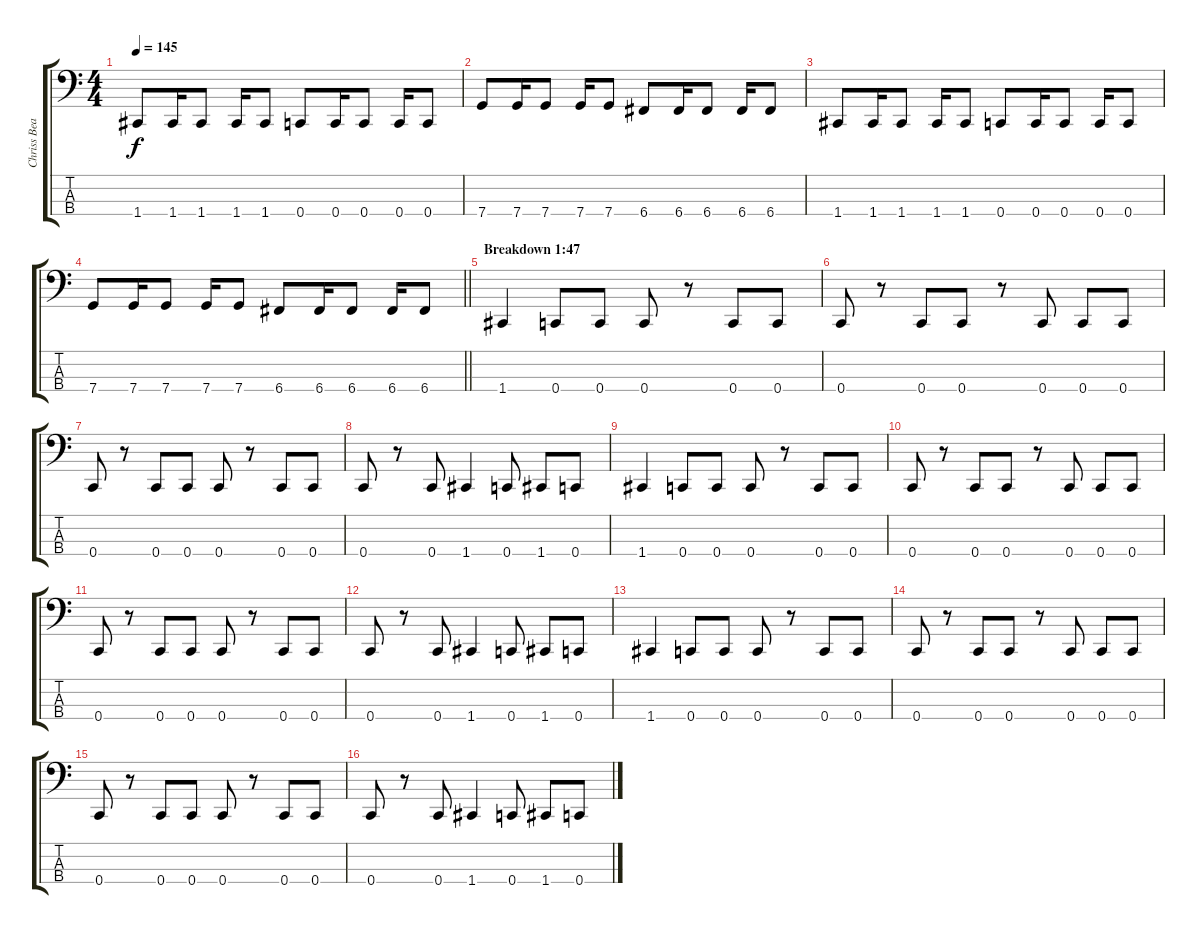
\track ("Chriss Beattie, Bass" "Chriss Bea") {instrument electricbasspick}
\staff {score tabs}
\tuning (F2 C2 G1 C1) {hide}
\ts (4 4)
\tempo 145
\clef f4
\ks c
1.4.8{dy f} 1.4.16 1.4.8 1.4.16 1.4.8 0.4.8 0.4.16 0.4.8 0.4.16 0.4.8 |
7.4.8 7.4.16 7.4.8 7.4.16 7.4.8 6.4.8 6.4.16 6.4.8 6.4.16 6.4.8 |
1.4.8 1.4.16 1.4.8 1.4.16 1.4.8 0.4.8 0.4.16 0.4.8 0.4.16 0.4.8 |
\barLineRight lightlight
7.4.8 7.4.16 7.4.8 7.4.16 7.4.8 6.4.8 6.4.16 6.4.8 6.4.16 6.4.8 |
\section ("" "Breakdown 1:47")
1.4.4 0.4.8 0.4.8 0.4.8 r.8 0.4.8 0.4.8 |
0.4.8 r.8 0.4.8 0.4.8 r.8 0.4.8 0.4.8 0.4.8 |
0.4.8 r.8 0.4.8 0.4.8 0.4.8 r.8 0.4.8 0.4.8 |
0.4.8 r.8 0.4.8 1.4.4 0.4.8 1.4.8 0.4.8 |
1.4.4 0.4.8 0.4.8 0.4.8 r.8 0.4.8 0.4.8 |
0.4.8 r.8 0.4.8 0.4.8 r.8 0.4.8 0.4.8 0.4.8 |
0.4.8 r.8 0.4.8 0.4.8 0.4.8 r.8 0.4.8 0.4.8 |
0.4.8 r.8 0.4.8 1.4.4 0.4.8 1.4.8 0.4.8 |
1.4.4 0.4.8 0.4.8 0.4.8 r.8 0.4.8 0.4.8 |
0.4.8 r.8 0.4.8 0.4.8 r.8 0.4.8 0.4.8 0.4.8 |
0.4.8 r.8 0.4.8 0.4.8 0.4.8 r.8 0.4.8 0.4.8 |
0.4.8 r.8 0.4.8 1.4.4 0.4.8 1.4.8 0.4.8
